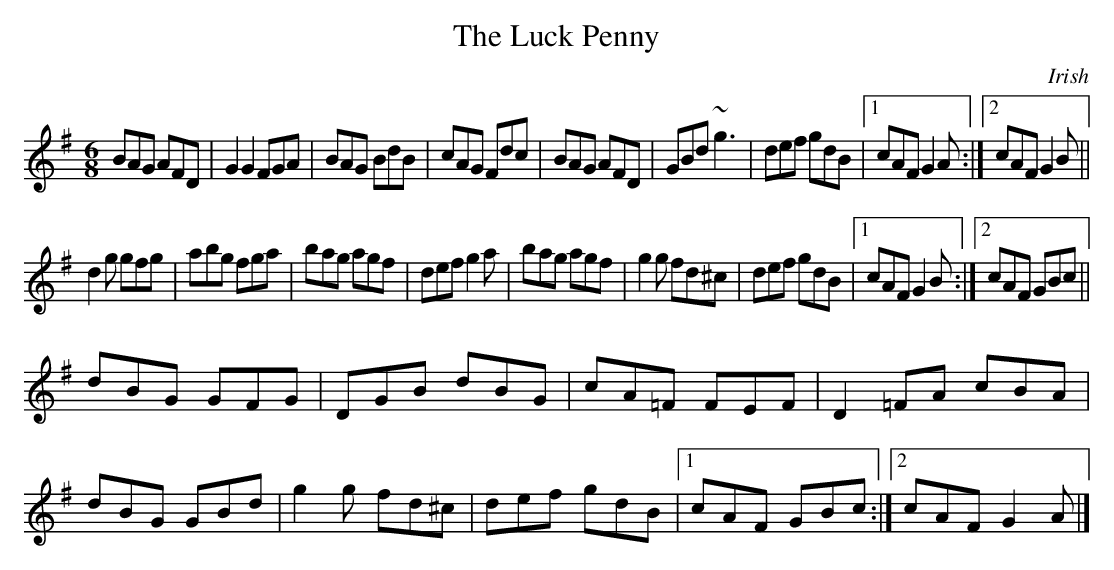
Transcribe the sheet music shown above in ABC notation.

X:1
T:The Luck Penny
M:6/8
K:G
BAG AFD | G2 G2 FGA | BAG BdB | cAG Fdc | BAG AFD | GBd ~g3 | def gdB |1 cAF G2 A :|2 cAF G2 B ||
d2 g gfg | abg fga | bag agf | def g2 a | bag agf | g2 g fd^c | def gdB |1 cAF G2 B :|2 cAF GBc ||
dBG GFG | DGB dBG | cA=F FEF | D2=FA cBA | dBG GBd | g2 g fd^c | def gdB |1 cAF GBc :|2 cAF G2 A |]
